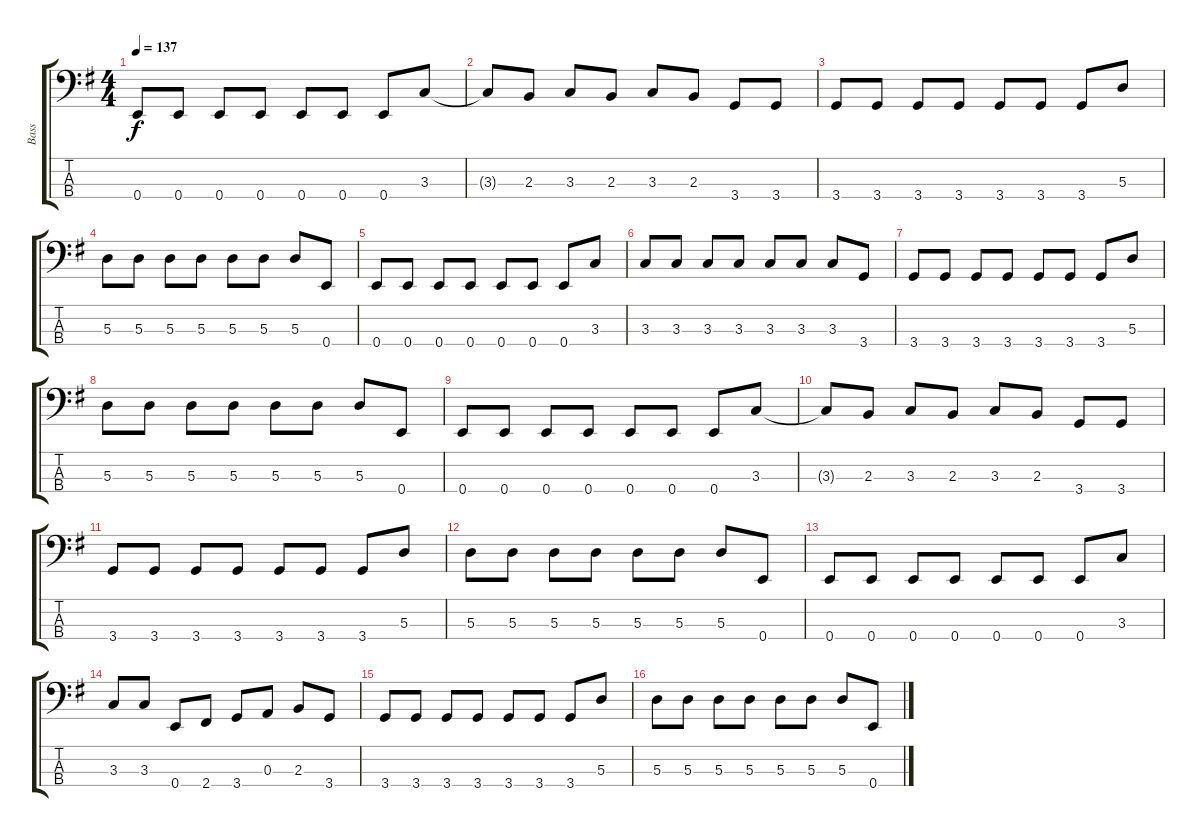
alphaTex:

\track ("Bass" "Bass") {instrument electricbassfinger}
\staff {score tabs}
\tuning (G2 D2 A1 E1) {hide}
\ts (4 4)
\tempo 137
\clef f4
\ks g
0.4.8{dy f} 0.4.8 0.4.8 0.4.8 0.4.8 0.4.8 0.4.8 3.3.8 |
3.3{t}.8 2.3.8 3.3.8 2.3.8 3.3.8 2.3.8 3.4.8 3.4.8 |
3.4.8 3.4.8 3.4.8 3.4.8 3.4.8 3.4.8 3.4.8 5.3.8 |
5.3.8 5.3.8 5.3.8 5.3.8 5.3.8 5.3.8 5.3.8 0.4.8 |
0.4.8 0.4.8 0.4.8 0.4.8 0.4.8 0.4.8 0.4.8 3.3.8 |
3.3.8 3.3.8 3.3.8 3.3.8 3.3.8 3.3.8 3.3.8 3.4.8 |
3.4.8 3.4.8 3.4.8 3.4.8 3.4.8 3.4.8 3.4.8 5.3.8 |
5.3.8 5.3.8 5.3.8 5.3.8 5.3.8 5.3.8 5.3.8 0.4.8 |
0.4.8 0.4.8 0.4.8 0.4.8 0.4.8 0.4.8 0.4.8 3.3.8 |
3.3{t}.8 2.3.8 3.3.8 2.3.8 3.3.8 2.3.8 3.4.8 3.4.8 |
3.4.8 3.4.8 3.4.8 3.4.8 3.4.8 3.4.8 3.4.8 5.3.8 |
5.3.8 5.3.8 5.3.8 5.3.8 5.3.8 5.3.8 5.3.8 0.4.8 |
0.4.8 0.4.8 0.4.8 0.4.8 0.4.8 0.4.8 0.4.8 3.3.8 |
3.3.8 3.3.8 0.4.8 2.4.8 3.4.8 0.3.8 2.3.8 3.4.8 |
3.4.8 3.4.8 3.4.8 3.4.8 3.4.8 3.4.8 3.4.8 5.3.8 |
5.3.8 5.3.8 5.3.8 5.3.8 5.3.8 5.3.8 5.3.8 0.4.8
